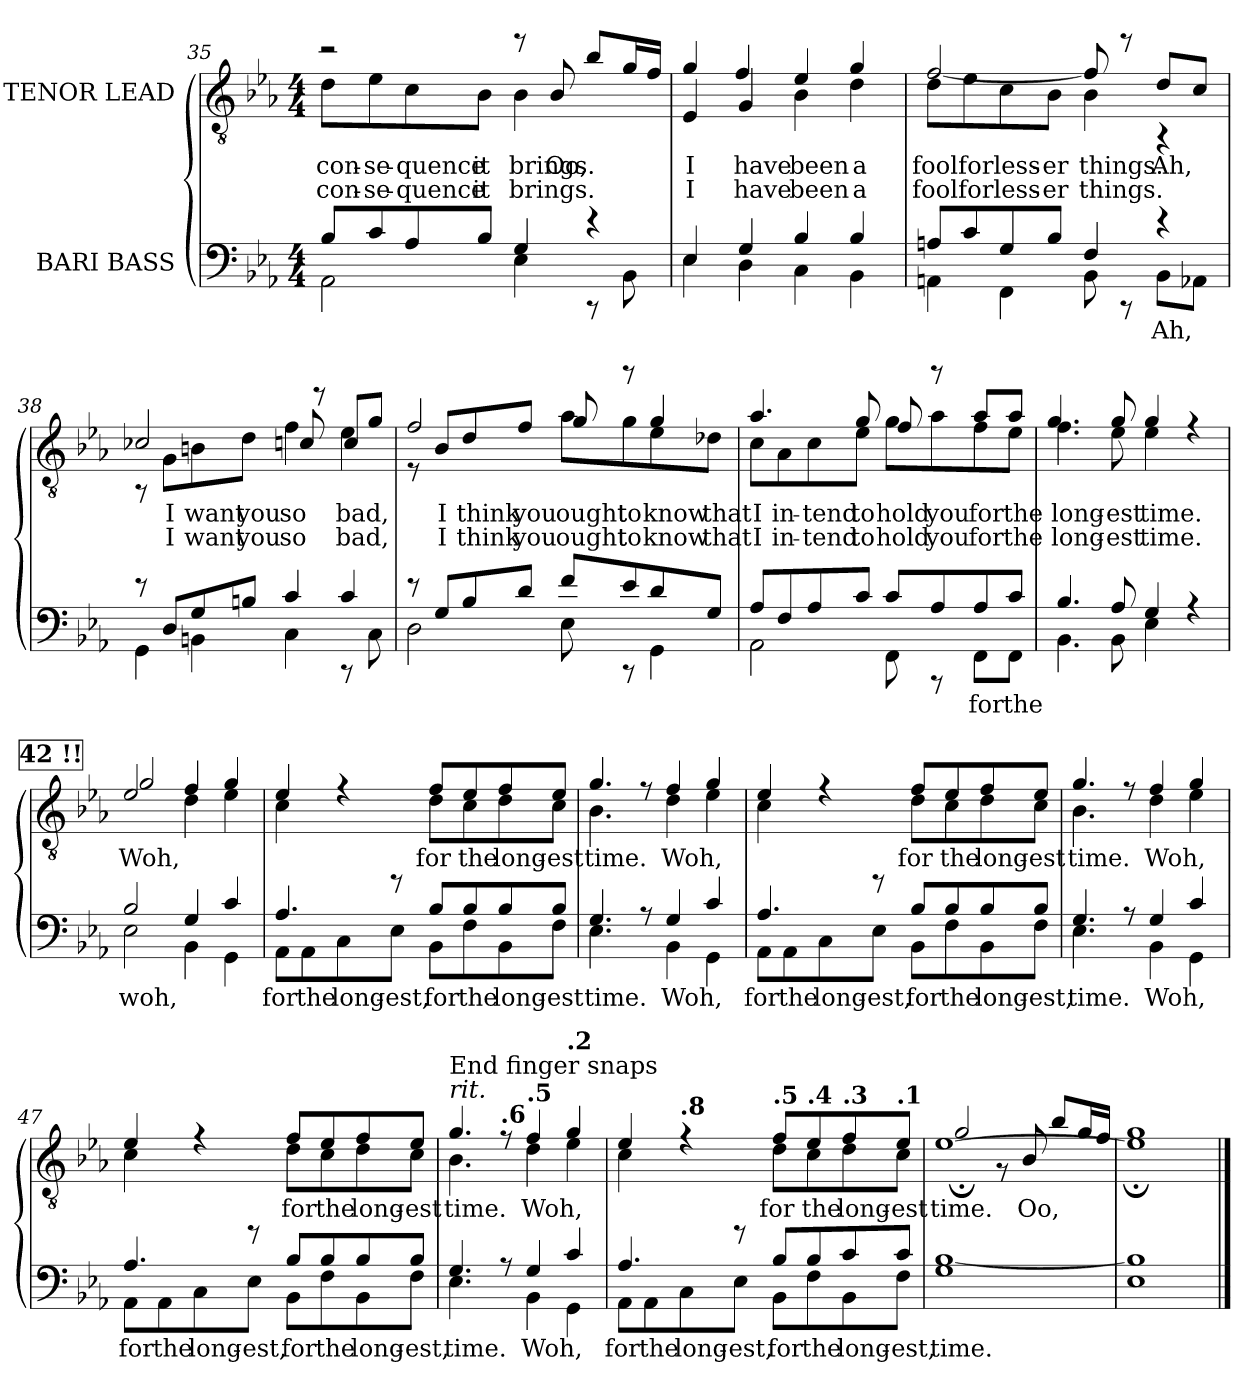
**kern	**text	**kern	**text	**text	**text
*part2	*part2	*part1	*part1	*part1	*part1
*staff2	*staff2	*staff1	*staff1	*staff1	*staff1
*I"BARI BASS	*	*I"TENOR LEAD	*	*	*
!!LO:PB:g=z
*clefF4	*	*clefGv2	*	*	*
*k[b-e-a-]	*	*k[b-e-a-]	*	*	*
*M4/4	*	*M4/4	*	*	*
=35	=35	=35	=35	=35	=35
*^	*	*	*	*	*
!	!	!	!	!LO:LY:b	!LO:LY:b	!LO:LY:b
*	*	*	*^	*	*	*
2AA-\	8B-/L	.	8d\L	2rcc	con-	con-	.
!	!	!	!	!	!LO:LY:b	!LO:LY:b	!LO:LY:b
.	8c/	.	8e-\	.	-se-	-se-	.
!	!	!	!	!	!LO:LY:b	!LO:LY:b	!LO:LY:b
.	8A-/	.	8c\	.	-quence	-quence	.
!	!	!	!	!	!LO:LY:b	!LO:LY:b	!LO:LY:b
.	8B-/J	.	8B-\J	.	it	it	.
!	!	!	!	!	!LO:LY:b	!LO:LY:b	!
4E-\	4G/	.	4B-\	8ree	brings.	brings.	.
!	!	!	!	!	!LO:LY:b	!	!
.	.	.	.	8B-/	Oo,	.	.
8rCC	4re	.	4ryy	8b-/L	.	.	.
8BB-\	.	.	.	16g/L	.	.	.
.	.	.	.	16f/JJ	.	.	.
=36	=36	=36	=36	=36	=36	=36	=36
!	!	!	!	!	!LO:LY:b	!LO:LY:b	!
4E-\	4E-/	.	4E-	4g/	I	I	.
!	!	!	!	!	!LO:LY:b	!LO:LY:b	!
4D\	4G/	.	4G	4f/	have	have	.
!	!	!	!	!	!LO:LY:b	!LO:LY:b	!
4C\	4B-/	.	4B-\	4e-/	been	been	.
!	!	!	!	!	!LO:LY:b	!LO:LY:b	!
4BB-\	4B-/	.	4d\	4g/	a	a	.
!!LO:LB:g=z	!!
=37	=37	=37	=37	=37	=37	=37	=37
!	!	!	!	!	!LO:LY:b	!LO:LY:b	!LO:LY:b
4AAn\	8An/L	.	8d\L	[2f/	fool	fool	.
!	!	!	!	!	!LO:LY:b	!LO:LY:b	!
.	8c/	.	8e-\	.	for	for	.
!	!	!	!	!	!LO:LY:b	!LO:LY:b	!
4FF\	8G/	.	8c\	.	less-	less-	.
!	!	!	!	!	!LO:LY:b	!LO:LY:b	!
.	8B-/J	.	8B-\J	.	-er	-er	.
!	!	!	!	!	!LO:LY:b	!LO:LY:b	!
8BB-\	4F/	.	4B-\	8f/]	things.	things.	.
8rCC	.	.	.	8ree	.	.	.
!	!	!LO:LY:b	!	!	!LO:LY:b	!	!
8BB-\L	4re	Ah,	4rAA	8d/L	Ah,	.	.
8AA-X\J	.	.	.	8c/J	.	.	.
=38	=38	=38	=38	=38	=38	=38	=38
4GG\	8re	.	8rAA	2c-X/	.	.	.
!	!	!	!	!	!LO:LY:b	!LO:LY:b	!
.	8D/L	.	8G\L	.	I	I	.
!	!	!	!	!	!LO:LY:b	!LO:LY:b	!
4BBn\	8G/	.	8Bn\	.	want	want	.
!	!	!	!	!	!LO:LY:b	!LO:LY:b	!
.	8Bn/J	.	8d\J	.	you	you	.
!	!	!	!	!	!LO:LY:b	!LO:LY:b	!
4C\	4c/	.	4f\	8cn/	so	so	.
.	.	.	.	8ree	.	.	.
!	!	!	!	!	!LO:LY:b	!LO:LY:b	!
8rCC	4c/	.	4e-\	8c/L	bad,	bad,	.
8C\	.	.	.	8g/J	.	.	.
!!LO:LB:g=z	!!
=39	=39	=39	=39	=39	=39	=39	=39
2D\	8re	.	8rE	2f/	.	.	.
!	!	!	!	!	!LO:LY:b	!LO:LY:b	!LO:LY:b
.	8G/L	.	8B-/L	.	I	I	.
!	!	!	!	!	!LO:LY:b	!LO:LY:b	!
.	8B-/	.	8d/	.	think	think	.
!	!	!	!	!	!LO:LY:b	!LO:LY:b	!
.	8d/J	.	8f/J	.	you	you	.
!	!	!	!	!	!LO:LY:b	!LO:LY:b	!
8E-\	8f/L	.	8a-\L	8g/	ought	ought	.
!	!	!	!	!	!LO:LY:b	!LO:LY:b	!
8rCC	8e-/	.	8g\	8rbb	to	to	.
!	!	!	!	!	!LO:LY:b	!LO:LY:b	!
4GG\	8d/	.	8e-\	4g/	know	know	.
!	!	!	!	!	!LO:LY:b	!LO:LY:b	!
.	8G/J	.	8d-X\J	.	that	that	.
=40	=40	=40	=40	=40	=40	=40	=40
!	!	!	!	!	!LO:LY:b	!LO:LY:b	!
2AA-\	8A-/L	.	8c\L	4.a-/	I	I	.
!	!	!	!	!	!LO:LY:b	!LO:LY:b	!
.	8F/	.	8A-\	.	in-	in-	.
!	!	!	!	!	!LO:LY:b	!LO:LY:b	!
.	8A-/	.	8c\	.	-tend	-tend	.
!	!	!	!	!	!LO:LY:b	!LO:LY:b	!
.	8c/J	.	8e-\J	8g/	to	to	.
!	!	!	!	!	!LO:LY:b	!LO:LY:b	!
8FF\	8c/L	.	8g\L	8f/	hold	hold	.
!	!	!	!	!	!LO:LY:b	!LO:LY:b	!
8rAAA	8A-/	.	8a-\	8rbb	you	you	.
!	!	!LO:LY:b	!	!	!LO:LY:b	!LO:LY:b	!
8FF\L	8A-/	for	8f\	8a-/L	for	for	.
!	!	!LO:LY:b	!	!	!LO:LY:b	!LO:LY:b	!
8FF\J	8c/J	the	8e-\J	8a-/J	the	the	.
!!LO:PB:g=z	!!
=41	=41	=41	=41	=41	=41	=41	=41
!	!	!	!	!	!LO:LY:b	!LO:LY:b	!
4.BB-\	4.B-/	.	4.f\	4.g/	long-	long-	.
!	!	!	!	!	!LO:LY:b	!LO:LY:b	!
8BB-\	8A-/	.	8e-\	8g/	-est	-est	.
!	!	!	!	!	!LO:LY:b	!LO:LY:b	!
4E-\	4G/	.	4e-\	4g/	time.	time.	.
4ryy	4rA	.	4ryy	4rf	.	.	.
!!LO:REH:place=s1:a:B:fs=14:t=42	!!
=42	=42	=42	=42	=42	=42	=42	=42
!	!	!LO:LY:b	!	!	!LO:LY:b	!	!
2E-\	2B-/	woh,	2e-/	2g/	Woh,	.	.
4BB-\	4G/	.	4d\	4f/	.	.	.
4GG\	4c/	.	4e-\	4g/	.	.	.
=43	=43	=43	=43	=43	=43	=43	=43
!	!	!LO:LY:b	!	!	!	!	!
8AA-\L	4.A-/	for	4c\	4e-/	.	.	.
!	!	!LO:LY:b	!	!	!	!	!
8AA-\	.	the	.	.	.	.	.
!	!	!LO:LY:b	!	!	!	!	!
8C\	.	long-	4ryy	4rf	.	.	.
!	!	!LO:LY:b	!	!	!	!	!
8E-\J	8rg	-est,	.	.	.	.	.
!	!	!LO:LY:b	!	!	!LO:LY:b	!	!
8BB-\L	8B-/L	for	8d\L	8f/L	for	.	.
!	!	!LO:LY:b	!	!	!LO:LY:b	!	!
8F\	8B-/	the	8c\	8e-/	the	.	.
!	!	!LO:LY:b	!	!	!LO:LY:b	!	!
8BB-\	8B-/	long-	8d\	8f/	long-	.	.
!	!	!LO:LY:b	!	!	!LO:LY:b	!	!
8F\J	8B-/J	-est	8c\J	8e-/J	-est	.	.
=44	=44	=44	=44	=44	=44	=44	=44
!	!	!LO:LY:b	!	!	!LO:LY:b	!	!
4.E-\	4.G/	time.	4.B-\	4.g/	time.	.	.
8ryy	8rA	.	8ryy	8rf	.	.	.
!	!	!LO:LY:b	!	!	!LO:LY:b	!	!
4BB-\	4G/	Woh,	4d\	4f/	Woh,	.	.
4GG\	4c/	.	4e-\	4g/	.	.	.
!!LO:LB:g=z	!!
=45	=45	=45	=45	=45	=45	=45	=45
!	!	!LO:LY:b	!	!	!	!	!
8AA-\L	4.A-/	for	4c\	4e-/	.	.	.
!	!	!LO:LY:b	!	!	!	!	!
8AA-\	.	the	.	.	.	.	.
!	!	!LO:LY:b	!	!	!	!	!
8C\	.	long-	4ryy	4rf	.	.	.
!	!	!LO:LY:b	!	!	!	!	!
8E-\J	8rg	-est,	.	.	.	.	.
!	!	!LO:LY:b	!	!	!LO:LY:b	!	!
8BB-\L	8B-/L	for	8d\L	8f/L	for	.	.
!	!	!LO:LY:b	!	!	!LO:LY:b	!	!
8F\	8B-/	the	8c\	8e-/	the	.	.
!	!	!LO:LY:b	!	!	!LO:LY:b	!	!
8BB-\	8B-/	long-	8d\	8f/	long-	.	.
!	!	!LO:LY:b	!	!	!LO:LY:b	!	!
8F\J	8B-/J	-est,	8c\J	8e-/J	-est	.	.
=46	=46	=46	=46	=46	=46	=46	=46
!	!	!LO:LY:b	!	!	!LO:LY:b	!	!
4.E-\	4.G/	time.	4.B-\	4.g/	time.	.	.
8ryy	8rA	.	8ryy	8rf	.	.	.
!	!	!LO:LY:b	!	!	!LO:LY:b	!	!
4BB-\	4G/	Woh,	4d\	4f/	Woh,	.	.
4GG\	4c/	.	4e-\	4g/	.	.	.
=47	=47	=47	=47	=47	=47	=47	=47
!	!	!LO:LY:b	!	!	!	!	!
8AA-\L	4.A-/	for	4c\	4e-/	.	.	.
!	!	!LO:LY:b	!	!	!	!	!
8AA-\	.	the	.	.	.	.	.
!	!	!LO:LY:b	!	!	!	!	!
8C\	.	long-	4ryy	4rf	.	.	.
!	!	!LO:LY:b	!	!	!	!	!
8E-\J	8rg	-est,	.	.	.	.	.
!	!	!LO:LY:b	!	!	!LO:LY:b	!	!
8BB-\L	8B-/L	for	8d\L	8f/L	for	.	.
!	!	!LO:LY:b	!	!	!LO:LY:b	!	!
8F\	8B-/	the	8c\	8e-/	the	.	.
!	!	!LO:LY:b	!	!	!LO:LY:b	!	!
8BB-\	8B-/	long-	8d\	8f/	long-	.	.
!	!	!LO:LY:b	!	!	!LO:LY:b	!	!
8F\J	8B-/J	-est,	8c\J	8e-/J	-est	.	.
!!LO:LB:g=z	!!
=48	=48	=48	=48	=48	=48	=48	=48
*	*	*	*MM88	*	*	*	*
!	!	!	!LO:TX:a:i:t=rit.	!	!	!	!
!	!	!	!LO:TX:a:t=End finger snaps	!	!	!	!
!	!	!LO:LY:b	!	!	!LO:LY:b	!	!
4.E-\	4.G/	time.	4.B-\	4.g/	time.	.	.
*	*	*	*MM84	*	*	*	*
!	!	!	!LO:TX:a:B:t=.6	!	!	!	!
8ryy	8rA	.	8ryy	8rf	.	.	.
*	*	*	*MM83	*	*	*	*
!	!	!	!LO:TX:a:B:t=.5	!	!	!	!
!	!	!LO:LY:b	!	!	!LO:LY:b	!	!
4BB-\	4G/	Woh,	4d\	4f/	Woh,	.	.
*	*	*	*MM81	*	*	*	*
!	!	!	!LO:TX:a:B:t=.2	!	!	!	!
4GG\	4c/	.	4e-\	4g/	.	.	.
=49	=49	=49	=49	=49	=49	=49	=49
*	*	*	*MM79	*	*	*	*
!	!	!LO:LY:b	!	!	!	!	!
8AA-\L	4.A-/	for	4c\	4e-/	.	.	.
!	!	!LO:LY:b	!	!	!	!	!
8AA-\	.	the	.	.	.	.	.
*	*	*	*MM76	*	*	*	*
!	!	!	!LO:TX:a:B:t=.8	!	!	!	!
!	!	!LO:LY:b	!	!	!	!	!
8C\	.	long-	4ryy	4rf	.	.	.
!	!	!LO:LY:b	!	!	!	!	!
8E-\J	8rg	-est,	.	.	.	.	.
*	*	*	*MM74	*	*	*	*
!	!	!	!LO:TX:a:B:t=.5	!	!	!	!
!	!	!LO:LY:b	!	!	!LO:LY:b	!	!
8BB-\L	8B-/L	for	8d\L	8f/L	for	.	.
*	*	*	*MM73	*	*	*	*
!	!	!	!LO:TX:a:B:t=.4	!	!	!	!
!	!	!LO:LY:b	!	!	!LO:LY:b	!	!
8F\	8B-/	the	8c\	8e-/	the	.	.
*	*	*	*MM72	*	*	*	*
!	!	!	!LO:TX:a:B:t=.3	!	!	!	!
!	!	!LO:LY:b	!	!	!LO:LY:b	!	!
8BB-\	8c/	long-	8d\	8f/	long-	.	.
*	*	*	*MM71	*	*	*	*
!	!	!	!LO:TX:a:B:t=.1	!	!	!	!
!	!	!LO:LY:b	!	!	!LO:LY:b	!	!
8F\J	8c/J	-est,	8c\J	8e-/J	-est	.	.
=50	=50	=50	=50	=50	=50	=50	=50
*	*	*	*MM70	*	*	*	*
!	!	!LO:LY:b	!	!	!LO:LY:b	!	!
1G	[1B-	time.	[1e-	2g;</	time.	.	.
.	.	.	.	8r	.	.	.
!	!	!	!	!	!LO:LY:b	!	!
.	.	.	.	8B-/	Oo,	.	.
.	.	.	.	8b-/L	.	.	.
.	.	.	.	16g/L	.	.	.
.	.	.	.	16f/JJ	.	.	.
!!LO:LB:g=z	!!
=51	=51	=51	=51	=51	=51	=51	=51
1E-	1B-]	.	1e-]	1g;<	.	.	.
*v	*v	*	*	*	*	*	*
*	*	*v	*v	*	*	*
==	==	==	==	==	==
*-	*-	*-	*-	*-	*-
